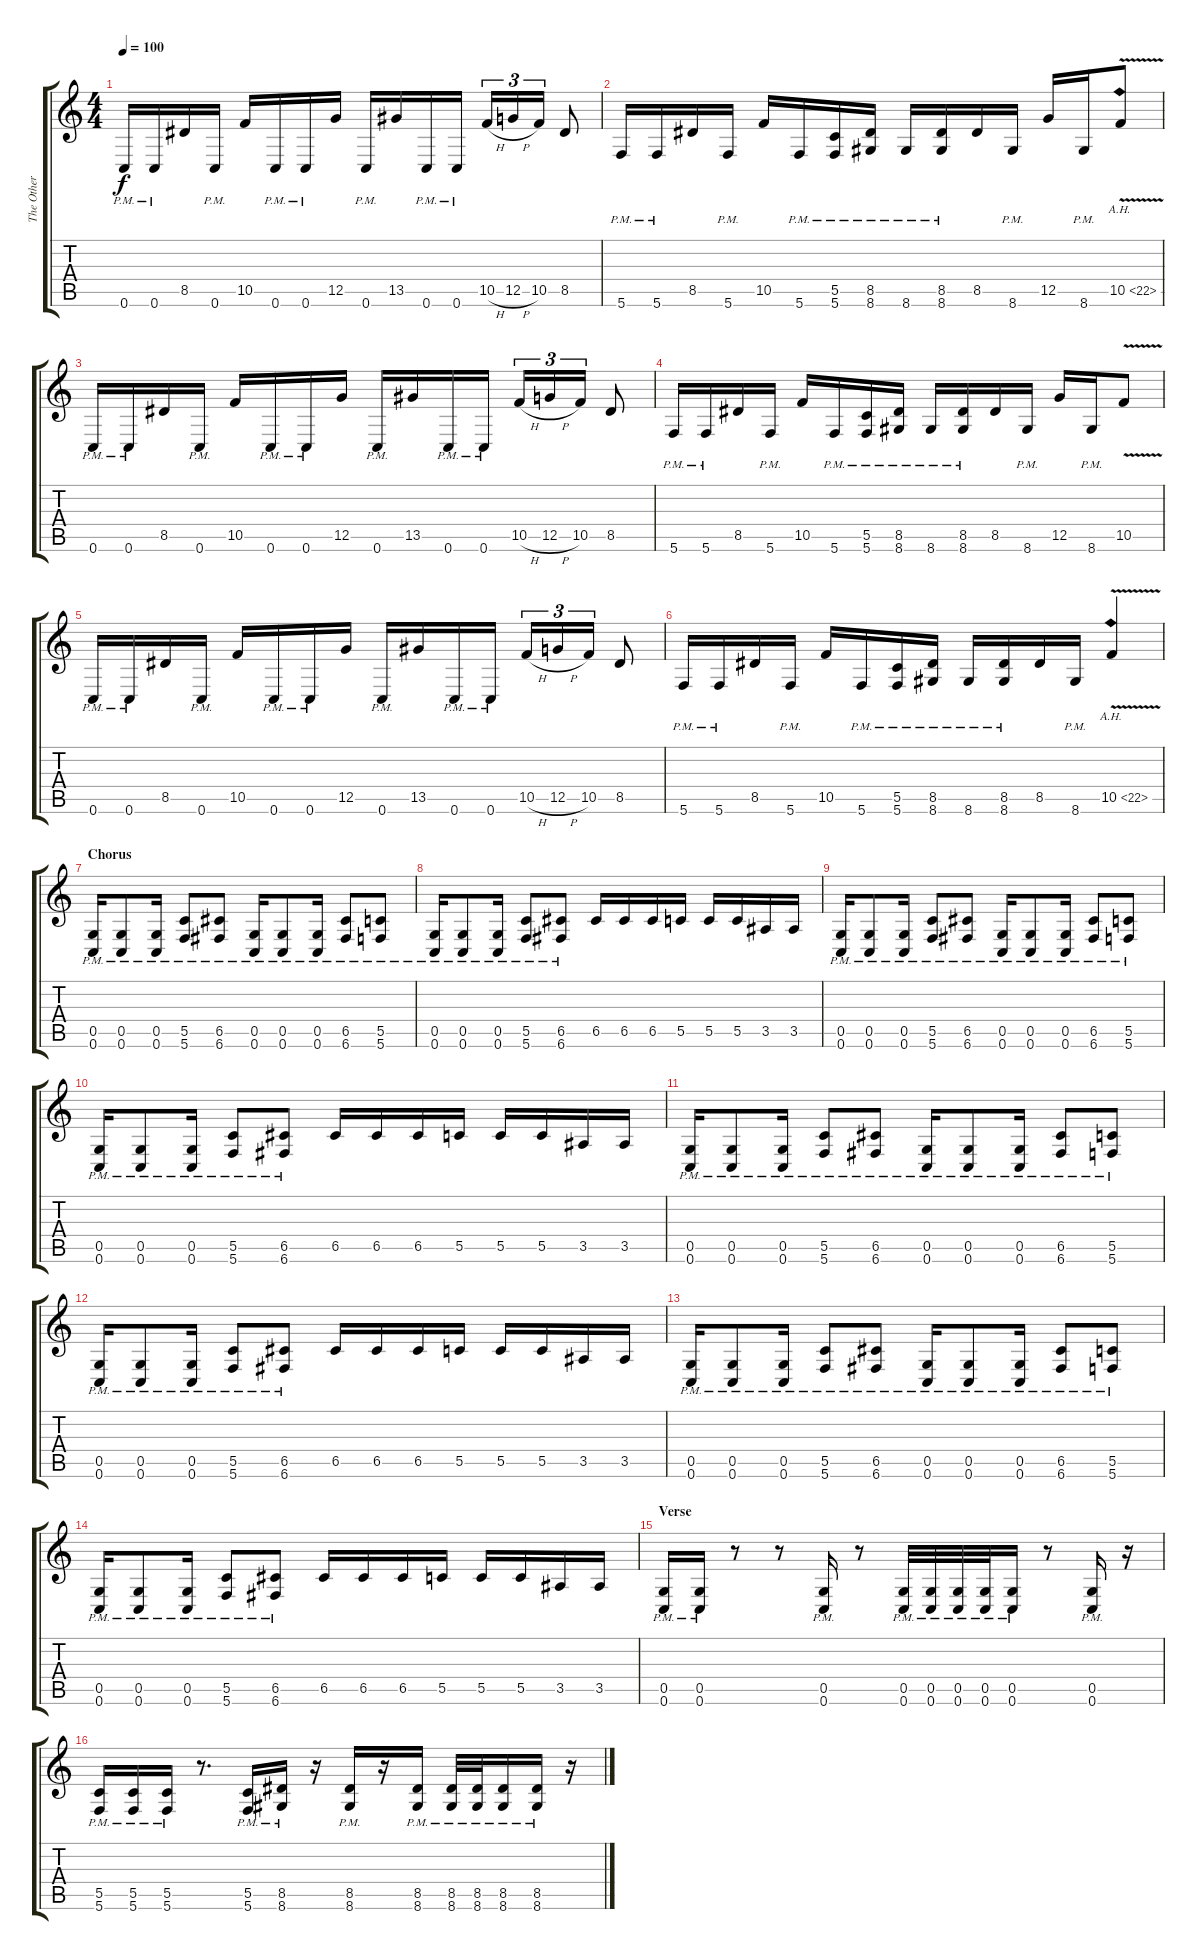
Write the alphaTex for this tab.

\track ("The Other Guy" "The Other ") {instrument distortionguitar}
\staff {score tabs}
\tuning (D4 A3 F3 C3 G2 C2) {hide}
\ts (4 4)
\tempo 100
\clef g2
\ks c
0.6{pm}.16{dy f} 0.6{pm}.16 8.5.16 0.6{pm}.16 10.5.16 0.6{pm}.16 0.6{pm}.16 12.5.16 0.6{pm}.16 13.5.16 0.6{pm}.16 0.6{pm}.16 10.5{h}.16{tu (3 2)} 12.5{h}.16{tu (3 2)} 10.5.16{tu (3 2)} 8.5.8 |
5.6{pm}.16 5.6{pm}.16 8.5.16 5.6{pm}.16 10.5.16 5.6{pm}.16 (5.5 5.6{pm}).16 (8.5 8.6{pm}).16 8.6{pm}.16 (8.5 8.6{pm}).16 8.5.16 8.6{pm}.16 12.5.16 8.6{pm}.16 10.5{ah 12 v}.8{instrument guitarharmonics} |
0.6{pm}.16{instrument distortionguitar} 0.6{pm}.16 8.5.16 0.6{pm}.16 10.5.16 0.6{pm}.16 0.6{pm}.16 12.5.16 0.6{pm}.16 13.5.16 0.6{pm}.16 0.6{pm}.16 10.5{h}.16{tu (3 2)} 12.5{h}.16{tu (3 2)} 10.5.16{tu (3 2)} 8.5.8 |
5.6{pm}.16 5.6{pm}.16 8.5.16 5.6{pm}.16 10.5.16 5.6{pm}.16 (5.5 5.6{pm}).16 (8.5 8.6{pm}).16 8.6{pm}.16 (8.5 8.6{pm}).16 8.5.16 8.6{pm}.16 12.5.16 8.6{pm}.16 10.5{v}.8 |
0.6{pm}.16 0.6{pm}.16 8.5.16 0.6{pm}.16 10.5.16 0.6{pm}.16 0.6{pm}.16 12.5.16 0.6{pm}.16 13.5.16 0.6{pm}.16 0.6{pm}.16 10.5{h}.16{tu (3 2)} 12.5{h}.16{tu (3 2)} 10.5.16{tu (3 2)} 8.5.8 |
5.6{pm}.16 5.6{pm}.16 8.5.16 5.6{pm}.16 10.5.16 5.6{pm}.16 (5.5 5.6{pm}).16 (8.5 8.6{pm}).16 8.6{pm}.16 (8.5 8.6{pm}).16 8.5.16 8.6{pm}.16 10.5{ah 12 v}.4{instrument guitarharmonics} |
\section ("" "Chorus")
(0.5{pm} 0.6{pm}).16{instrument distortionguitar} (0.5{pm} 0.6{pm}).8 (0.5{pm} 0.6{pm}).16 (5.5{pm} 5.6{pm}).8 (6.5{pm} 6.6{pm}).8 (0.5{pm} 0.6{pm}).16 (0.5{pm} 0.6{pm}).8 (0.5{pm} 0.6{pm}).16 (6.5{pm} 6.6{pm}).8 (5.5{pm} 5.6{pm}).8 |
(0.5{pm} 0.6{pm}).16 (0.5{pm} 0.6{pm}).8 (0.5{pm} 0.6{pm}).16 (5.5{pm} 5.6{pm}).8 (6.5{pm} 6.6{pm}).8 6.5.16 6.5.16 6.5.16 5.5.16 5.5.16 5.5.16 3.5.16 3.5.16 |
(0.5{pm} 0.6{pm}).16 (0.5{pm} 0.6{pm}).8 (0.5{pm} 0.6{pm}).16 (5.5{pm} 5.6{pm}).8 (6.5{pm} 6.6{pm}).8 (0.5{pm} 0.6{pm}).16 (0.5{pm} 0.6{pm}).8 (0.5{pm} 0.6{pm}).16 (6.5{pm} 6.6{pm}).8 (5.5{pm} 5.6{pm}).8 |
(0.5{pm} 0.6{pm}).16 (0.5{pm} 0.6{pm}).8 (0.5{pm} 0.6{pm}).16 (5.5{pm} 5.6{pm}).8 (6.5{pm} 6.6{pm}).8 6.5.16 6.5.16 6.5.16 5.5.16 5.5.16 5.5.16 3.5.16 3.5.16 |
(0.5{pm} 0.6{pm}).16 (0.5{pm} 0.6{pm}).8 (0.5{pm} 0.6{pm}).16 (5.5{pm} 5.6{pm}).8 (6.5{pm} 6.6{pm}).8 (0.5{pm} 0.6{pm}).16 (0.5{pm} 0.6{pm}).8 (0.5{pm} 0.6{pm}).16 (6.5{pm} 6.6{pm}).8 (5.5{pm} 5.6{pm}).8 |
(0.5{pm} 0.6{pm}).16 (0.5{pm} 0.6{pm}).8 (0.5{pm} 0.6{pm}).16 (5.5{pm} 5.6{pm}).8 (6.5{pm} 6.6{pm}).8 6.5.16 6.5.16 6.5.16 5.5.16 5.5.16 5.5.16 3.5.16 3.5.16 |
(0.5{pm} 0.6{pm}).16 (0.5{pm} 0.6{pm}).8 (0.5{pm} 0.6{pm}).16 (5.5{pm} 5.6{pm}).8 (6.5{pm} 6.6{pm}).8 (0.5{pm} 0.6{pm}).16 (0.5{pm} 0.6{pm}).8 (0.5{pm} 0.6{pm}).16 (6.5{pm} 6.6{pm}).8 (5.5{pm} 5.6{pm}).8 |
(0.5{pm} 0.6{pm}).16 (0.5{pm} 0.6{pm}).8 (0.5{pm} 0.6{pm}).16 (5.5{pm} 5.6{pm}).8 (6.5{pm} 6.6{pm}).8 6.5.16 6.5.16 6.5.16 5.5.16 5.5.16 5.5.16 3.5.16 3.5.16 |
\section ("" "Verse")
(0.5{pm} 0.6{pm}).16 (0.5{pm} 0.6).16 r.8 r.8 (0.5{pm} 0.6{pm}).16 r.8 (0.5{pm} 0.6{pm}).32 (0.5{pm} 0.6{pm}).32 (0.5{pm} 0.6{pm}).32 (0.5{pm} 0.6{pm}).32 (0.5{pm} 0.6{pm}).16 r.8 (0.5{pm} 0.6{pm}).16 r.16 |
(5.5{pm} 5.6{pm}).16 (5.5{pm} 5.6{pm}).16 (5.5{pm} 5.6{pm}).16 r.8{d} (5.5{pm} 5.6{pm}).16 (8.5{pm} 8.6{pm}).16 r.16 (8.5{pm} 8.6{pm}).16 r.16 (8.5{pm} 8.6{pm}).16 (8.5{pm} 8.6{pm}).32 (8.5{pm} 8.6{pm}).32 (8.5{pm} 8.6{pm}).16 (8.5{pm} 8.6{pm}).16 r.16
